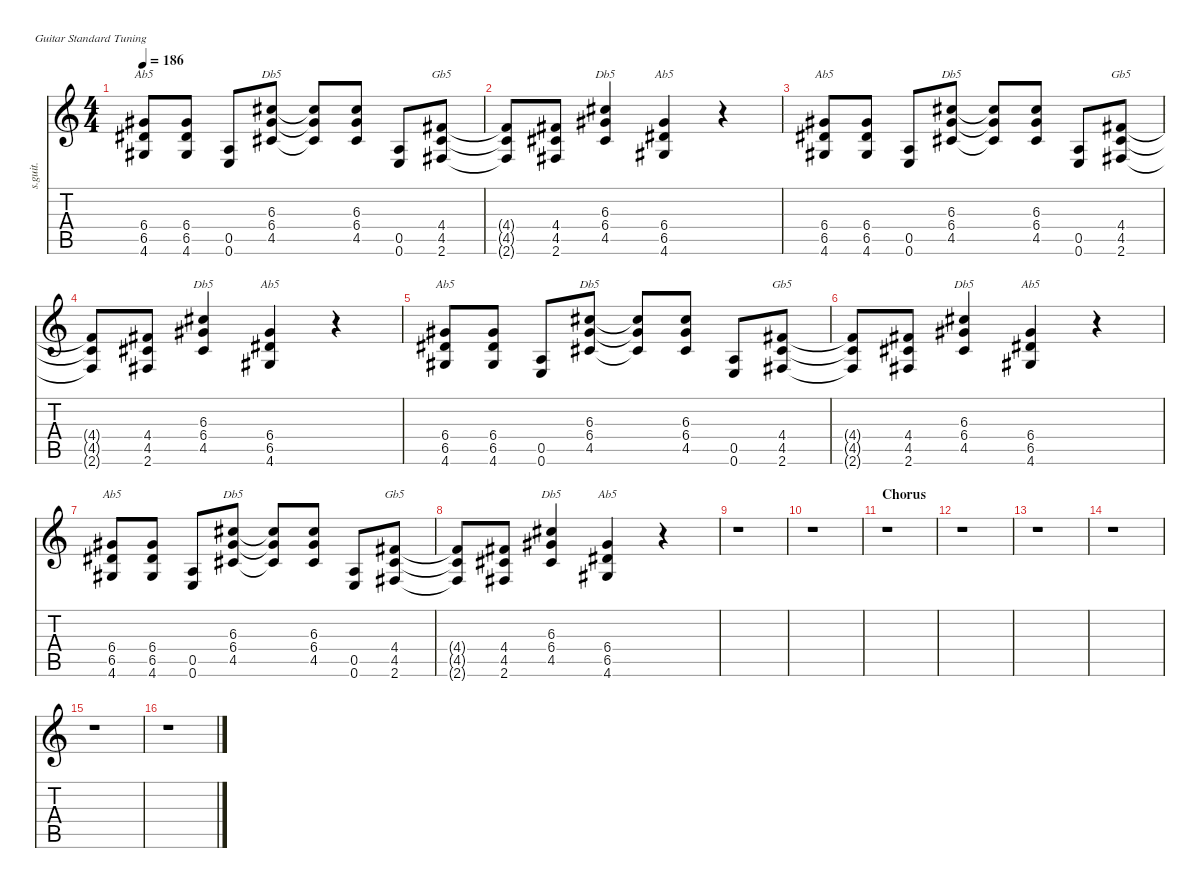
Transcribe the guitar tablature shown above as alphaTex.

\defaultSystemsLayout 4
\hideDynamics
\bracketExtendMode nobrackets
\track ("Extra" "s.guit.") {instrument overdrivenguitar}
\staff {score tabs}
\tuning (E4 B3 G3 D3 A2 E2)
\chord ("Ab5" 3 1 2 2 0 x) {showdiagram false}
\chord ("Db5" 3 1 2 2 0 x) {showdiagram false}
\chord ("Gb5" 3 1 2 2 0 x) {showdiagram false}
\ts (4 4)
\tempo 186
\clef g2
\ks c
(6.4{acc #} 6.5{acc #} 4.6{acc #}).8{ch "Ab5" dy mf} (6.4{acc #} 6.5{acc #} 4.6{acc #}).8 (0.5 0.6).8 (6.3{acc #} 6.4{acc #} 4.5{acc #}).8{ch "Db5"} (6.3{t acc #} 6.4{t acc #} 4.5{t acc #}).8 (6.3{acc #} 6.4{acc #} 4.5{acc #}).8 (0.5 0.6).8 (4.4{acc #} 4.5{acc #} 2.6{acc #}).8{ch "Gb5"} |
(4.4{t acc #} 4.5{t acc #} 2.6{t acc #}).8 (4.4{acc #} 4.5{acc #} 2.6{acc #}).8 (6.3{acc #} 6.4{acc #} 4.5{acc #}).4{ch "Db5"} (6.4{acc #} 6.5{acc #} 4.6{acc #}).4{ch "Ab5"} r.4 |
(6.4{acc #} 6.5{acc #} 4.6{acc #}).8{ch "Ab5"} (6.4{acc #} 6.5{acc #} 4.6{acc #}).8 (0.5 0.6).8 (6.3{acc #} 6.4{acc #} 4.5{acc #}).8{ch "Db5"} (6.3{t acc #} 6.4{t acc #} 4.5{t acc #}).8 (6.3{acc #} 6.4{acc #} 4.5{acc #}).8 (0.5 0.6).8 (4.4{acc #} 4.5{acc #} 2.6{acc #}).8{ch "Gb5"} |
(4.4{t acc #} 4.5{t acc #} 2.6{t acc #}).8 (4.4{acc #} 4.5{acc #} 2.6{acc #}).8 (6.3{acc #} 6.4{acc #} 4.5{acc #}).4{ch "Db5"} (6.4{acc #} 6.5{acc #} 4.6{acc #}).4{ch "Ab5"} r.4 |
(6.4{acc #} 6.5{acc #} 4.6{acc #}).8{ch "Ab5"} (6.4{acc #} 6.5{acc #} 4.6{acc #}).8 (0.5 0.6).8 (6.3{acc #} 6.4{acc #} 4.5{acc #}).8{ch "Db5"} (6.3{t acc #} 6.4{t acc #} 4.5{t acc #}).8 (6.3{acc #} 6.4{acc #} 4.5{acc #}).8 (0.5 0.6).8 (4.4{acc #} 4.5{acc #} 2.6{acc #}).8{ch "Gb5"} |
(4.4{t acc #} 4.5{t acc #} 2.6{t acc #}).8 (4.4{acc #} 4.5{acc #} 2.6{acc #}).8 (6.3{acc #} 6.4{acc #} 4.5{acc #}).4{ch "Db5"} (6.4{acc #} 6.5{acc #} 4.6{acc #}).4{ch "Ab5"} r.4 |
(6.4{acc #} 6.5{acc #} 4.6{acc #}).8{ch "Ab5"} (6.4{acc #} 6.5{acc #} 4.6{acc #}).8 (0.5 0.6).8 (6.3{acc #} 6.4{acc #} 4.5{acc #}).8{ch "Db5"} (6.3{t acc #} 6.4{t acc #} 4.5{t acc #}).8 (6.3{acc #} 6.4{acc #} 4.5{acc #}).8 (0.5 0.6).8 (4.4{acc #} 4.5{acc #} 2.6{acc #}).8{ch "Gb5"} |
(4.4{t acc #} 4.5{t acc #} 2.6{t acc #}).8 (4.4{acc #} 4.5{acc #} 2.6{acc #}).8 (6.3{acc #} 6.4{acc #} 4.5{acc #}).4{ch "Db5"} (6.4{acc #} 6.5{acc #} 4.6{acc #}).4{ch "Ab5"} r.4 |
r.1 |
r.1 |
\section ("" "Chorus")
r.1 |
r.1 |
r.1 |
r.1 |
r.1 |
r.1
